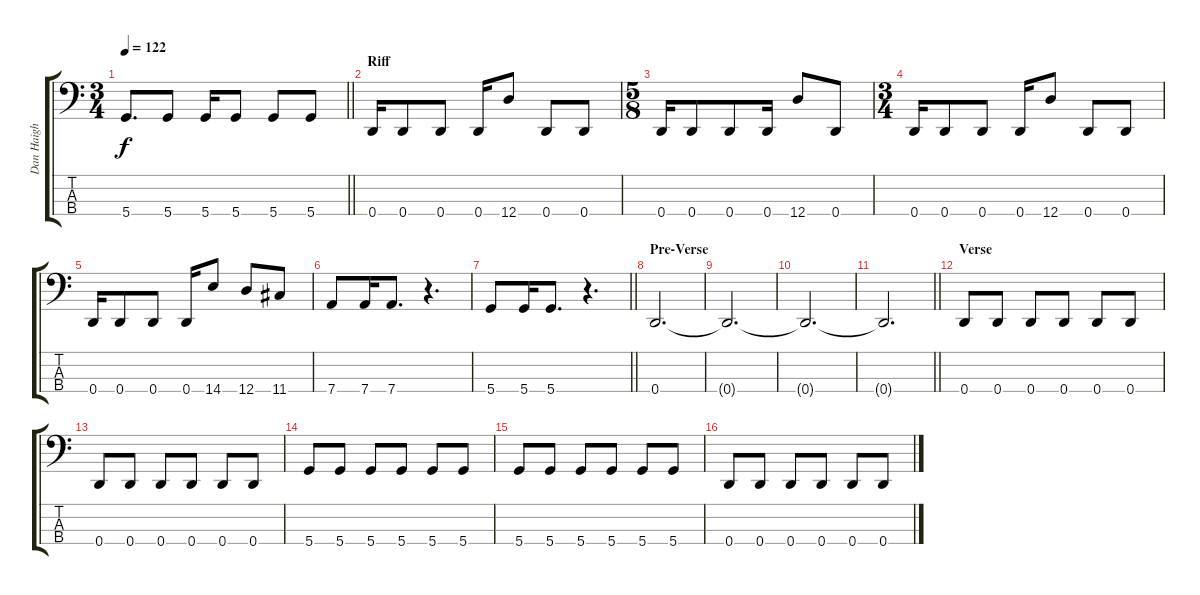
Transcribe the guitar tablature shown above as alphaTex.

\track ("Dan Haigh" "Dan Haigh") {instrument electricbassfinger}
\staff {score tabs}
\tuning (G2 D2 A1 D1) {hide}
\ts (3 4)
\tempo 122
\clef f4
\barLineRight lightlight
\ks c
5.4.8{d dy f} 5.4.8 5.4.16 5.4.8 5.4.8 5.4.8 |
\section ("" "Riff")
0.4.16 0.4.8 0.4.8 0.4.16 12.4.8 0.4.8 0.4.8 |
\ts (5 8)
0.4.16 0.4.8 0.4.8 0.4.16 12.4.8 0.4.8 |
\ts (3 4)
0.4.16 0.4.8 0.4.8 0.4.16 12.4.8 0.4.8 0.4.8 |
0.4.16 0.4.8 0.4.8 0.4.16 14.4.8 12.4.8 11.4.8 |
7.4.8 7.4.16 7.4.8{d} r.4{d} |
\barLineRight lightlight
5.4.8 5.4.16 5.4.8{d} r.4{d} |
\section ("" "Pre-Verse")
0.4.2{d} |
0.4{t}.2{d} |
0.4{t}.2{d} |
\barLineRight lightlight
0.4{t}.2{d} |
\section ("" "Verse")
0.4.8{volume 10} 0.4.8 0.4.8 0.4.8 0.4.8 0.4.8 |
0.4.8 0.4.8 0.4.8 0.4.8 0.4.8 0.4.8 |
5.4.8 5.4.8 5.4.8 5.4.8 5.4.8 5.4.8 |
5.4.8 5.4.8 5.4.8 5.4.8 5.4.8 5.4.8 |
0.4.8 0.4.8 0.4.8 0.4.8 0.4.8 0.4.8
